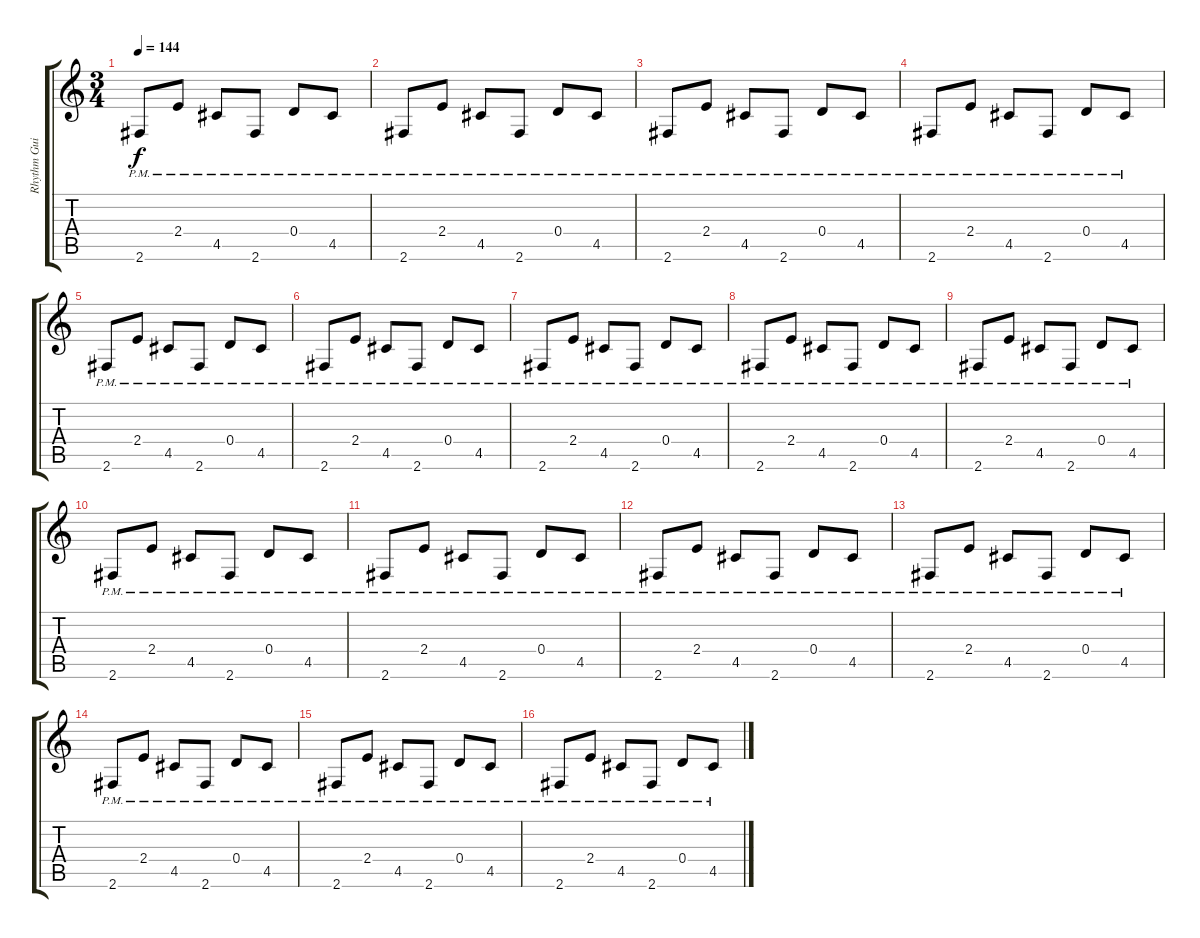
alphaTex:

\track ("Rhythm Guitar" "Rhythm Gui") {instrument distortionguitar}
\staff {score tabs}
\tuning (E4 B3 G3 D3 A2 E2) {hide}
\ts (3 4)
\tempo 144
\clef g2
\ks c
2.6{pm}.8{dy f} 2.4{pm}.8 4.5{pm}.8 2.6{pm}.8 0.4{pm}.8 4.5{pm}.8 |
2.6{pm}.8 2.4{pm}.8 4.5{pm}.8 2.6{pm}.8 0.4{pm}.8 4.5{pm}.8 |
2.6{pm}.8 2.4{pm}.8 4.5{pm}.8 2.6{pm}.8 0.4{pm}.8 4.5{pm}.8 |
2.6{pm}.8 2.4{pm}.8 4.5{pm}.8 2.6{pm}.8 0.4{pm}.8 4.5{pm}.8 |
2.6{pm}.8 2.4{pm}.8 4.5{pm}.8 2.6{pm}.8 0.4{pm}.8 4.5{pm}.8 |
2.6{pm}.8 2.4{pm}.8 4.5{pm}.8 2.6{pm}.8 0.4{pm}.8 4.5{pm}.8 |
2.6{pm}.8 2.4{pm}.8 4.5{pm}.8 2.6{pm}.8 0.4{pm}.8 4.5{pm}.8 |
2.6{pm}.8 2.4{pm}.8 4.5{pm}.8 2.6{pm}.8 0.4{pm}.8 4.5{pm}.8 |
2.6{pm}.8 2.4{pm}.8 4.5{pm}.8 2.6{pm}.8 0.4{pm}.8 4.5{pm}.8 |
2.6{pm}.8 2.4{pm}.8 4.5{pm}.8 2.6{pm}.8 0.4{pm}.8 4.5{pm}.8 |
2.6{pm}.8 2.4{pm}.8 4.5{pm}.8 2.6{pm}.8 0.4{pm}.8 4.5{pm}.8 |
2.6{pm}.8 2.4{pm}.8 4.5{pm}.8 2.6{pm}.8 0.4{pm}.8 4.5{pm}.8 |
2.6{pm}.8 2.4{pm}.8 4.5{pm}.8 2.6{pm}.8 0.4{pm}.8 4.5{pm}.8 |
2.6{pm}.8 2.4{pm}.8 4.5{pm}.8 2.6{pm}.8 0.4{pm}.8 4.5{pm}.8 |
2.6{pm}.8 2.4{pm}.8 4.5{pm}.8 2.6{pm}.8 0.4{pm}.8 4.5{pm}.8 |
2.6{pm}.8 2.4{pm}.8 4.5{pm}.8 2.6{pm}.8 0.4{pm}.8 4.5{pm}.8
